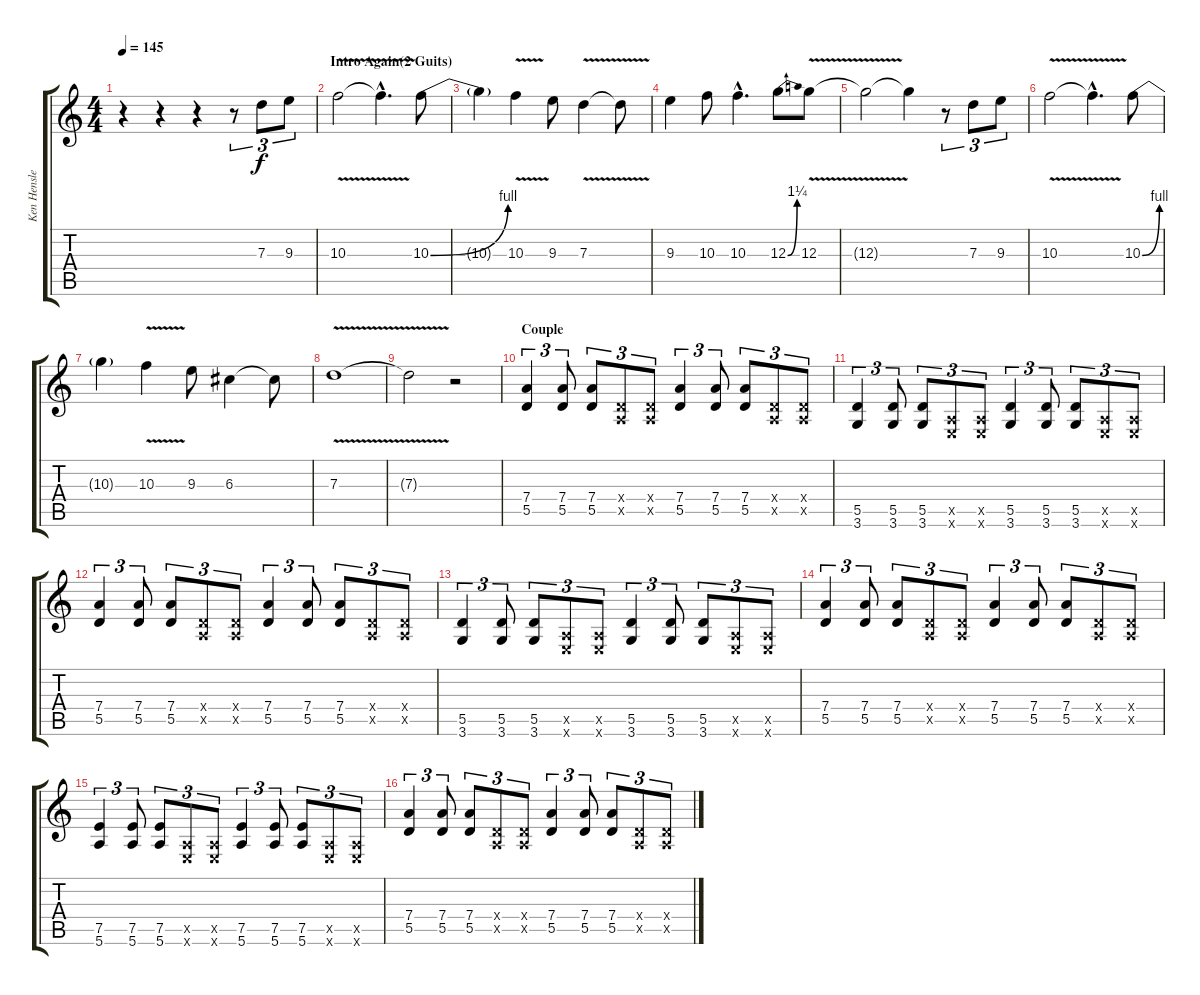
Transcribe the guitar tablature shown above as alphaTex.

\track ("Ken Hensley" "Ken Hensle") {instrument overdrivenguitar}
\staff {score tabs}
\tuning (E4 B3 G3 D3 A2 E2) {hide}
\ts (4 4)
\tempo 145
\clef g2
\ks c
r.4{dy f} r.4 r.4 r.8{tu (3 2)} 7.3.8{tu (3 2)} 9.3.8{tu (3 2)} |
\section ("" "Intro Again(2 Guits)")
10.3{v}.2 10.3{hac t}.4{d} 10.3{be (bend 0 0 60 4)}.8 |
10.3{t}.4 10.3{v}.4 9.3.8 7.3{v}.4 7.3{t}.8 |
9.3.4 10.3.8 10.3{hac}.4{d} 12.3{be (bend 0 0 60 5)}.8 12.3{v}.8 |
12.3{t}.2 12.3{t}.4 r.8{tu (3 2)} 7.3.8{tu (3 2)} 9.3.8{tu (3 2)} |
10.3{v}.2 10.3{hac t}.4{d} 10.3{be (bend 0 0 60 4)}.8 |
10.3{t}.4 10.3{v}.4 9.3.8 6.3.4 6.3{t}.8 |
7.3{v}.1 |
7.3{t}.2 r.2 |
\section ("" "Couple")
(7.4 5.5).4{tu (3 2)} (7.4 5.5).8{tu (3 2)} (7.4 5.5).8{tu (3 2)} (0.4{x} 0.5{x}).8{tu (3 2)} (0.4{x} 0.5{x}).8{tu (3 2)} (7.4 5.5).4{tu (3 2)} (7.4 5.5).8{tu (3 2)} (7.4 5.5).8{tu (3 2)} (0.4{x} 0.5{x}).8{tu (3 2)} (0.4{x} 0.5{x}).8{tu (3 2)} |
(5.5 3.6).4{tu (3 2)} (5.5 3.6).8{tu (3 2)} (5.5 3.6).8{tu (3 2)} (0.5{x} 0.6{x}).8{tu (3 2)} (0.5{x} 0.6{x}).8{tu (3 2)} (5.5 3.6).4{tu (3 2)} (5.5 3.6).8{tu (3 2)} (5.5 3.6).8{tu (3 2)} (0.5{x} 0.6{x}).8{tu (3 2)} (0.5{x} 0.6{x}).8{tu (3 2)} |
(7.4 5.5).4{tu (3 2)} (7.4 5.5).8{tu (3 2)} (7.4 5.5).8{tu (3 2)} (0.4{x} 0.5{x}).8{tu (3 2)} (0.4{x} 0.5{x}).8{tu (3 2)} (7.4 5.5).4{tu (3 2)} (7.4 5.5).8{tu (3 2)} (7.4 5.5).8{tu (3 2)} (0.4{x} 0.5{x}).8{tu (3 2)} (0.4{x} 0.5{x}).8{tu (3 2)} |
(5.5 3.6).4{tu (3 2)} (5.5 3.6).8{tu (3 2)} (5.5 3.6).8{tu (3 2)} (0.5{x} 0.6{x}).8{tu (3 2)} (0.5{x} 0.6{x}).8{tu (3 2)} (5.5 3.6).4{tu (3 2)} (5.5 3.6).8{tu (3 2)} (5.5 3.6).8{tu (3 2)} (0.5{x} 0.6{x}).8{tu (3 2)} (0.5{x} 0.6{x}).8{tu (3 2)} |
(7.4 5.5).4{tu (3 2)} (7.4 5.5).8{tu (3 2)} (7.4 5.5).8{tu (3 2)} (0.4{x} 0.5{x}).8{tu (3 2)} (0.4{x} 0.5{x}).8{tu (3 2)} (7.4 5.5).4{tu (3 2)} (7.4 5.5).8{tu (3 2)} (7.4 5.5).8{tu (3 2)} (0.4{x} 0.5{x}).8{tu (3 2)} (0.4{x} 0.5{x}).8{tu (3 2)} |
(7.5 5.6).4{tu (3 2)} (7.5 5.6).8{tu (3 2)} (7.5 5.6).8{tu (3 2)} (0.5{x} 0.6{x}).8{tu (3 2)} (0.5{x} 0.6{x}).8{tu (3 2)} (7.5 5.6).4{tu (3 2)} (7.5 5.6).8{tu (3 2)} (7.5 5.6).8{tu (3 2)} (0.5{x} 0.6{x}).8{tu (3 2)} (0.5{x} 0.6{x}).8{tu (3 2)} |
(7.4 5.5).4{tu (3 2)} (7.4 5.5).8{tu (3 2)} (7.4 5.5).8{tu (3 2)} (0.4{x} 0.5{x}).8{tu (3 2)} (0.4{x} 0.5{x}).8{tu (3 2)} (7.4 5.5).4{tu (3 2)} (7.4 5.5).8{tu (3 2)} (7.4 5.5).8{tu (3 2)} (0.4{x} 0.5{x}).8{tu (3 2)} (0.4{x} 0.5{x}).8{tu (3 2)}
